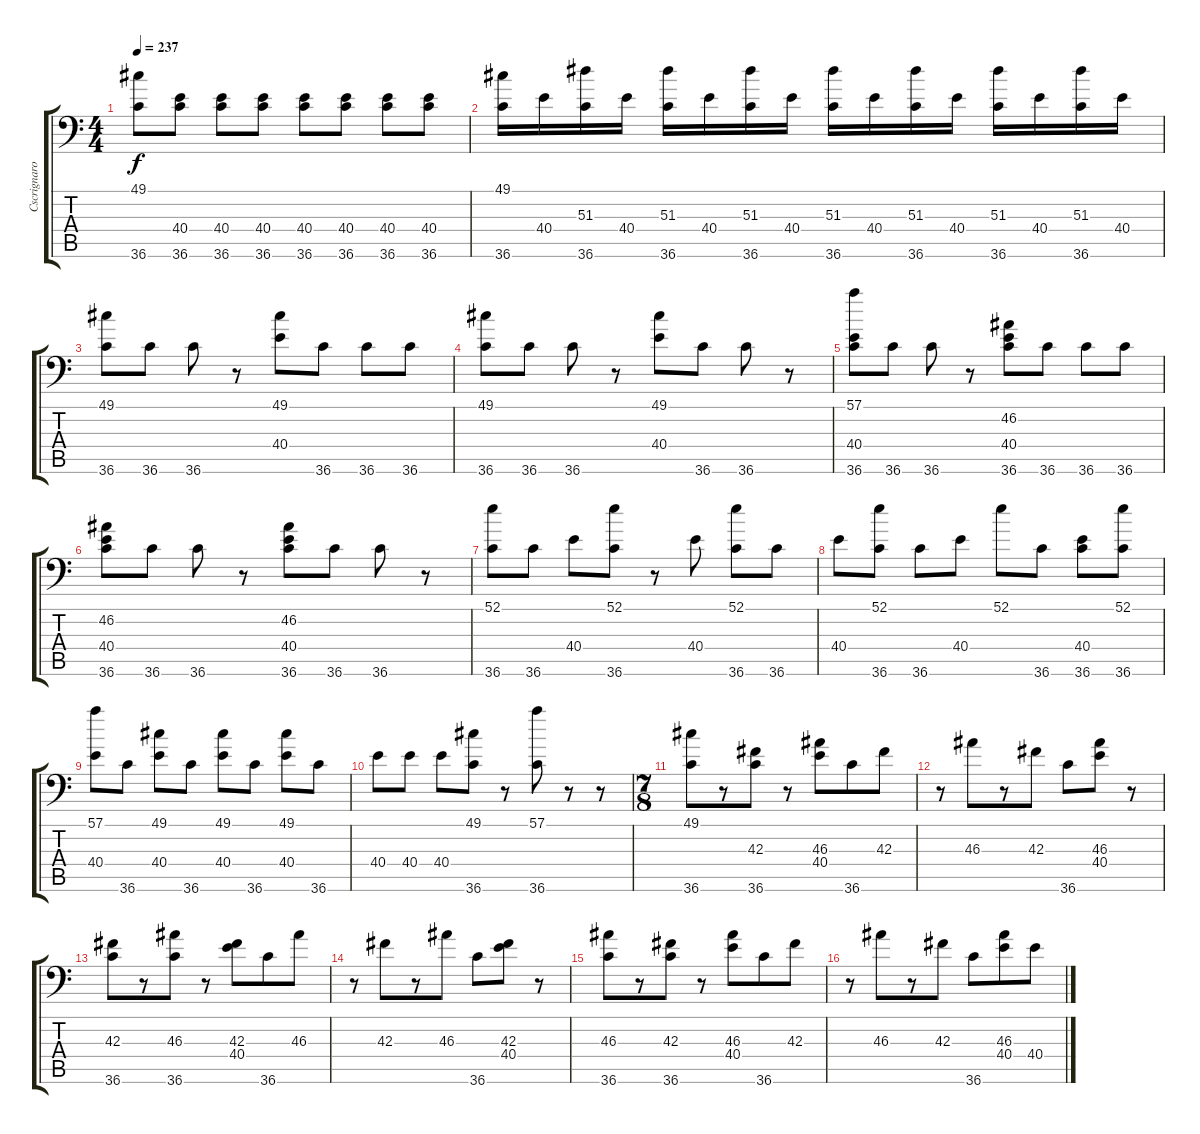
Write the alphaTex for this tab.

\track ("Cscrignaro" "Cscrignaro") {instrument acousticgrandpiano}
\staff {score tabs}
\tuning (C-1 C-1 C-1 C-1 C-1 C-1) {hide}
\ts (4 4)
\tempo 237
\clef f4
\ks c
(49.1 36.6).8{dy f} (40.4 36.6).8 (40.4 36.6).8 (40.4 36.6).8 (40.4 36.6).8 (40.4 36.6).8 (40.4 36.6).8 (40.4 36.6).8 |
(49.1 36.6).16 40.4.16 (51.3 36.6).16 40.4.16 (51.3 36.6).16 40.4.16 (51.3 36.6).16 40.4.16 (51.3 36.6).16 40.4.16 (51.3 36.6).16 40.4.16 (51.3 36.6).16 40.4.16 (51.3 36.6).16 40.4.16 |
(49.1 36.6).8 36.6.8 36.6.8 r.8 (49.1 40.4).8 36.6.8 36.6.8 36.6.8 |
(49.1 36.6).8 36.6.8 36.6.8 r.8 (49.1 40.4).8 36.6.8 36.6.8 r.8 |
(57.1 40.4 36.6).8 36.6.8 36.6.8 r.8 (46.2 40.4 36.6).8 36.6.8 36.6.8 36.6.8 |
(46.2 40.4 36.6).8 36.6.8 36.6.8 r.8 (46.2 40.4 36.6).8 36.6.8 36.6.8 r.8 |
(52.1 36.6).8 36.6.8 40.4.8 (52.1 36.6).8 r.8 40.4.8 (52.1 36.6).8 36.6.8 |
40.4.8 (52.1 36.6).8 36.6.8 40.4.8 52.1.8 36.6.8 (40.4 36.6).8 (52.1 36.6).8 |
(57.1 40.4).8 36.6.8 (49.1 40.4).8 36.6.8 (49.1 40.4).8 36.6.8 (49.1 40.4).8 36.6.8 |
40.4.8 40.4.8 40.4.8 (49.1 36.6).8 r.8 (57.1 36.6).8 r.8 r.8 |
\ts (7 8)
(49.1 36.6).8 r.8 (42.3 36.6).8 r.8 (46.3 40.4).8 36.6.8 42.3.8 |
r.8 46.3.8 r.8 42.3.8 36.6.8 (46.3 40.4).8 r.8 |
(42.3 36.6).8 r.8 (46.3 36.6).8 r.8 (42.3 40.4).8 36.6.8 46.3.8 |
r.8 42.3.8 r.8 46.3.8 36.6.8 (42.3 40.4).8 r.8 |
(46.3 36.6).8 r.8 (42.3 36.6).8 r.8 (46.3 40.4).8 36.6.8 42.3.8 |
r.8 46.3.8 r.8 42.3.8 36.6.8 (46.3 40.4).8 40.4.8
